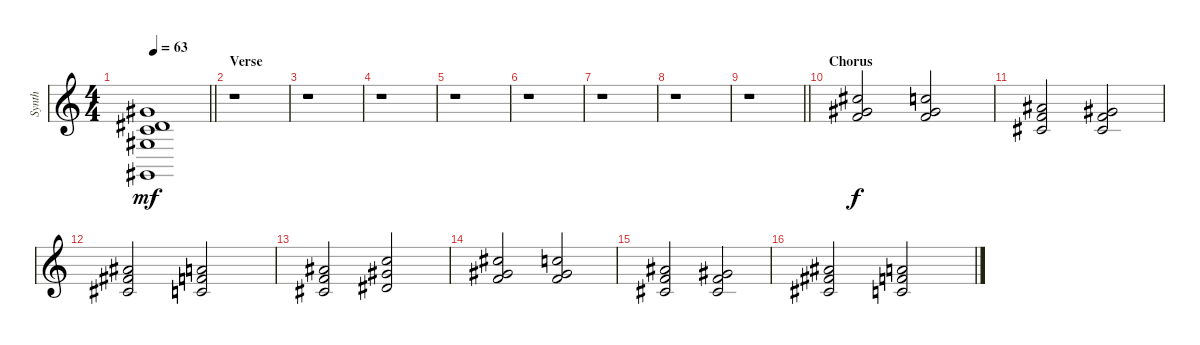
\track ("Synth" "Synth") {instrument stringensemble2}
\staff {score}
\tuning (E4 B3 G3 D3 A2 E2) {hide}
\ts (4 4)
\tempo 63
\clef g2
\barLineRight lightlight
\ks c
(4.1 4.2 5.3 6.4 4.6).1{dy mf} |
\section ("" "Verse")
r.1 |
r.1 |
r.1 |
r.1 |
r.1 |
r.1 |
r.1 |
\barLineRight lightlight
r.1 |
\section ("" "Chorus")
(9.1 9.2 10.3).2{dy f} (8.1 9.2 10.3).2 |
(6.1 6.2 6.3).2 (4.1 6.2 6.3).2 |
(6.1 7.2 6.3).2 (5.1 6.2 5.3).2 |
(6.1 6.2 6.3).2 (8.1 9.2 8.3).2 |
(9.1 9.2 10.3).2 (8.1 9.2 10.3).2 |
(6.1 6.2 6.3).2 (4.1 6.2 6.3).2 |
(6.1 7.2 6.3).2 (5.1 6.2 5.3).2
